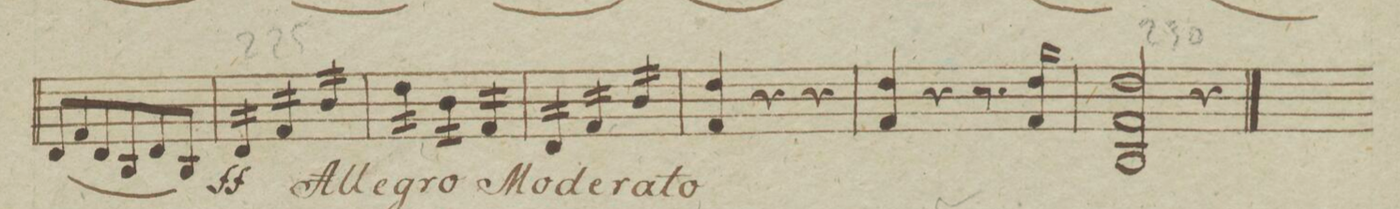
**kern	**dynam
*I"Violino Secondo.	*
*clefG2	*
*k[b-e-]	*
*met(c)	*
*M3/4	*
(8d/L	.
8f/	.
8d/	.
8B-/	.
8d/	.
8B-/J)	.
=226	=226
*tremolo	*
16d/LL	ff
16d/	.
16d/	.
16d/JJ	.
16f/LL	.
16f/	.
16f/	.
16f/JJ	.
16b-/LL	.
16b-/	.
16b-/	.
16b-/JJ	.
=227	=227
16dd\LL	.
16dd\	.
16dd\	.
16dd\JJ	.
16b-\LL	.
16b-\	.
16b-\	.
16b-\JJ	.
16f/LL	.
16f/	.
16f/	.
16f/JJ	.
=228	=228
16d/LL	.
16d/	.
16d/	.
16d/JJ	.
16f/LL	.
16f/	.
16f/	.
16f/JJ	.
16b-/LL	.
16b-/	.
16b-/	.
16b-/JJ	.
*Xtremolo	*
=229	=229
4dd 4f/	.
4r	.
4r	.
=230	=230
4dd 4f/	.
4r	.
8.r	.
16dd 16f/	.
=231	=231
2dd 2f 2B-/	.
4r	.
==	==
*-	*-
